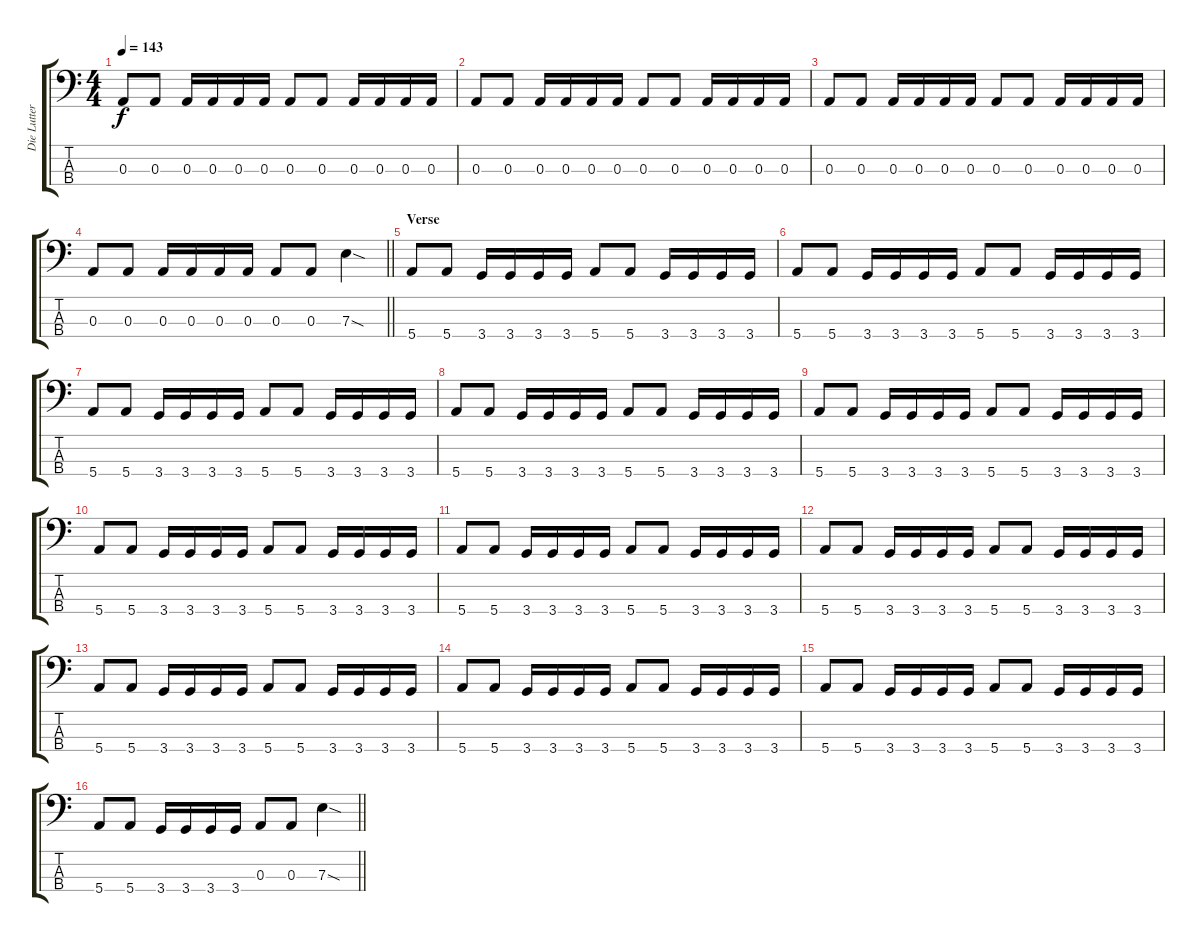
\track ("Die Lutter" "Die Lutter") {instrument electricbasspick}
\staff {score tabs}
\tuning (G2 D2 A1 E1) {hide}
\ts (4 4)
\tempo 143
\clef f4
\ks c
0.3.8{dy f} 0.3.8 0.3.16 0.3.16 0.3.16 0.3.16 0.3.8 0.3.8 0.3.16 0.3.16 0.3.16 0.3.16 |
0.3.8 0.3.8 0.3.16 0.3.16 0.3.16 0.3.16 0.3.8 0.3.8 0.3.16 0.3.16 0.3.16 0.3.16 |
0.3.8 0.3.8 0.3.16 0.3.16 0.3.16 0.3.16 0.3.8 0.3.8 0.3.16 0.3.16 0.3.16 0.3.16 |
\barLineRight lightlight
0.3.8 0.3.8 0.3.16 0.3.16 0.3.16 0.3.16 0.3.8 0.3.8 7.3{sod}.4 |
\section ("" "Verse")
5.4.8 5.4.8 3.4.16 3.4.16 3.4.16 3.4.16 5.4.8 5.4.8 3.4.16 3.4.16 3.4.16 3.4.16 |
5.4.8 5.4.8 3.4.16 3.4.16 3.4.16 3.4.16 5.4.8 5.4.8 3.4.16 3.4.16 3.4.16 3.4.16 |
5.4.8 5.4.8 3.4.16 3.4.16 3.4.16 3.4.16 5.4.8 5.4.8 3.4.16 3.4.16 3.4.16 3.4.16 |
5.4.8 5.4.8 3.4.16 3.4.16 3.4.16 3.4.16 5.4.8 5.4.8 3.4.16 3.4.16 3.4.16 3.4.16 |
5.4.8 5.4.8 3.4.16 3.4.16 3.4.16 3.4.16 5.4.8 5.4.8 3.4.16 3.4.16 3.4.16 3.4.16 |
5.4.8 5.4.8 3.4.16 3.4.16 3.4.16 3.4.16 5.4.8 5.4.8 3.4.16 3.4.16 3.4.16 3.4.16 |
5.4.8 5.4.8 3.4.16 3.4.16 3.4.16 3.4.16 5.4.8 5.4.8 3.4.16 3.4.16 3.4.16 3.4.16 |
5.4.8 5.4.8 3.4.16 3.4.16 3.4.16 3.4.16 5.4.8 5.4.8 3.4.16 3.4.16 3.4.16 3.4.16 |
5.4.8 5.4.8 3.4.16 3.4.16 3.4.16 3.4.16 5.4.8 5.4.8 3.4.16 3.4.16 3.4.16 3.4.16 |
5.4.8 5.4.8 3.4.16 3.4.16 3.4.16 3.4.16 5.4.8 5.4.8 3.4.16 3.4.16 3.4.16 3.4.16 |
5.4.8 5.4.8 3.4.16 3.4.16 3.4.16 3.4.16 5.4.8 5.4.8 3.4.16 3.4.16 3.4.16 3.4.16 |
\barLineRight lightlight
5.4.8 5.4.8 3.4.16 3.4.16 3.4.16 3.4.16 0.3.8 0.3.8 7.3{sod}.4
